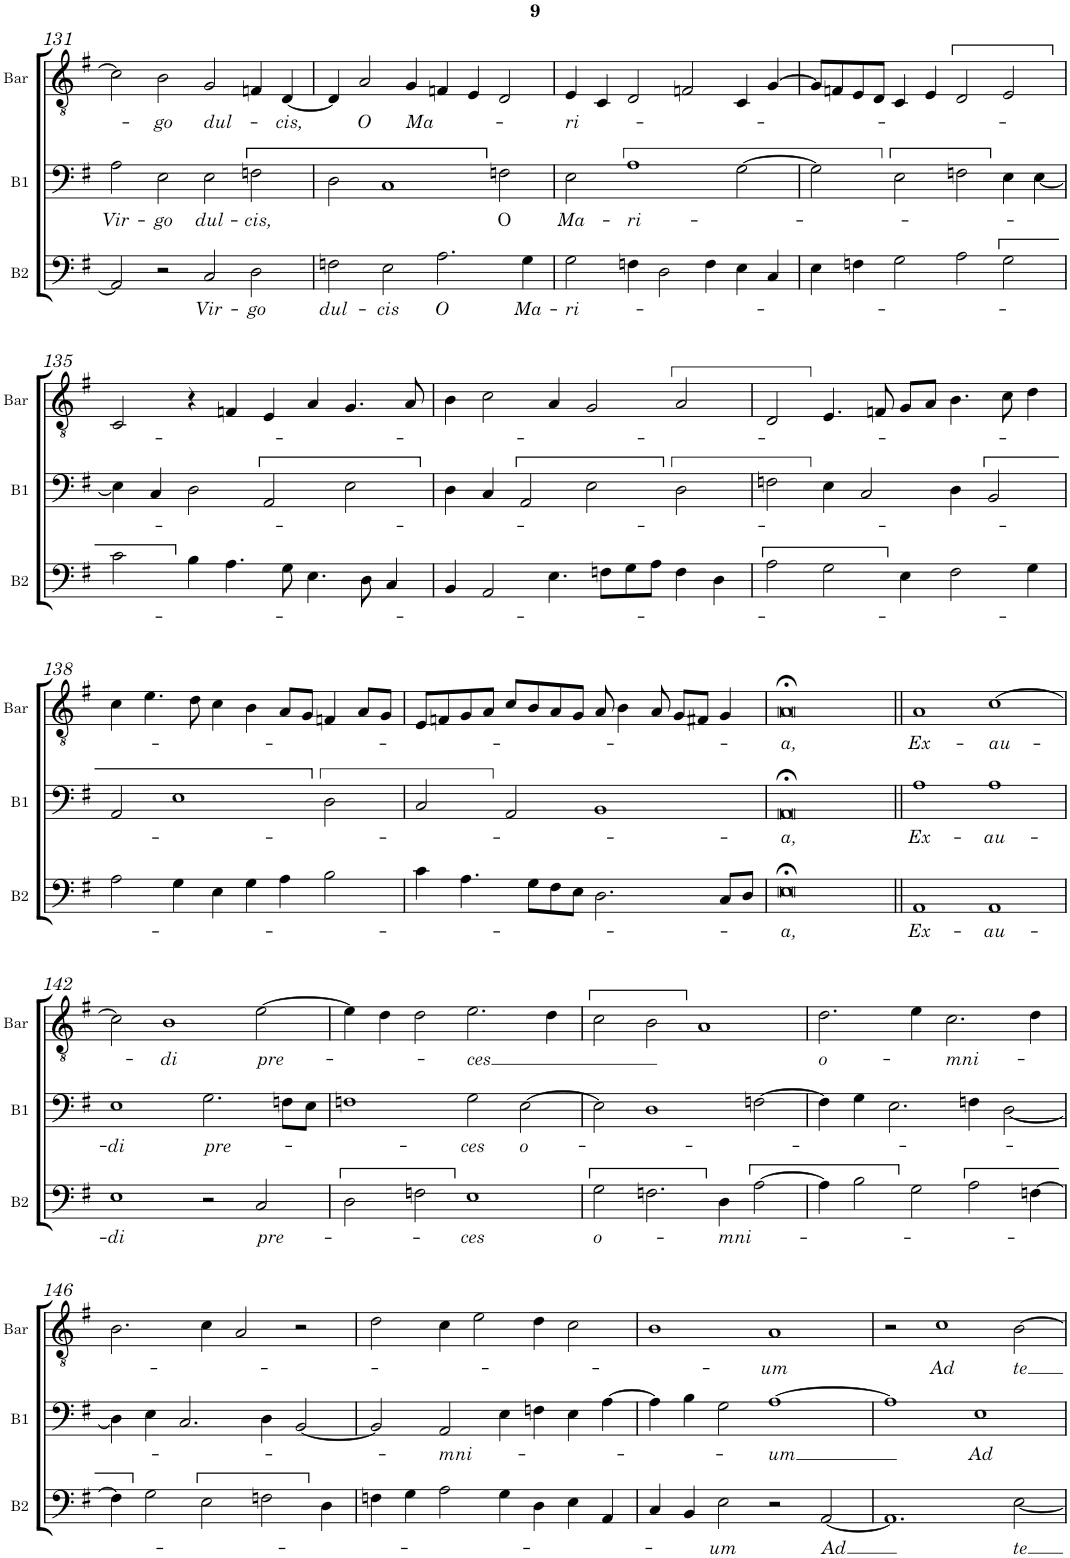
**kern	**text	**kern	**text	**kern	**text
*part3	*part3	*part2	*part2	*part1	*part1
*staff3	*staff3	*staff2	*staff2	*staff1	*staff1
*I"B2	*	*I"B1	*	*I"Bar	*
*I'B2	*	*I'B1	*	*I'Bar	*
!!LO:PB:g=z
*clefF4	*	*clefF4	*	*clefGv2	*
*k[f#]	*	*k[f#]	*	*k[f#]	*
*M4/2	*	*M4/2	*	*M4/2	*
=131	=131	=131	=131	=131	=131
!	!	!	!LO:LY:b	!	!
2AA/]	.	2A\	Vir-	2c\]	.
!	!	!	!LO:LY:b	!	!LO:LY:b
2r	.	2E\	-go	2B\	-go
!	!LO:LY:b	!	!LO:LY:b	!	!LO:LY:b
2C/	Vir-	2E\	dul-	2G/	dul-
!	!LO:LY:b	!	!LO:LY:b	!	!
2D\	-go	2Fn\	-cis,	4Fn/	.
!	!	!	!	!	!LO:LY:b
.	.	.	.	[<4D/	-cis,
=132	=132	=132	=132	=132	=132
!	!LO:LY:b	!	!	!	!
2Fn\	dul-	2D\	.	4D/]	.
!	!	!	!	!	!LO:LY:b
.	.	.	.	2A/	O
!	!LO:LY:b	!	!	!	!
2E\	-cis	1C	.	.	.
!	!	!	!	!	!LO:LY:b
.	.	.	.	4G/	Ma-
!	!LO:LY:b	!	!	!	!
2.A\	O	.	.	4Fn/	.
.	.	.	.	4E/	.
!	!	!	!LO:LY:b	!	!
.	.	2Fn\	O	2D/	.
!	!LO:LY:b	!	!	!	!
4G\	Ma-	.	.	.	.
=133	=133	=133	=133	=133	=133
!	!LO:LY:b	!	!LO:LY:b	!	!LO:LY:b
2G\	-ri-	2E\	Ma-	4E/	-ri-
.	.	.	.	4C/	.
!	!	!	!LO:LY:b	!	!
4Fn\	.	1A	-ri-	2D/	.
2D\	.	.	.	.	.
.	.	.	.	2Fn/	.
4F\	.	.	.	.	.
4E\	.	[>2G\	.	4C/	.
4C/	.	.	.	[>4G/	.
=134	=134	=134	=134	=134	=134
4E\	.	2G\]	.	8G/L]	.
.	.	.	.	8Fn/	.
4Fn\	.	.	.	8E/	.
.	.	.	.	8D/J	.
2G\	.	2E\	.	4C/	.
.	.	.	.	4E/	.
2A\	.	2Fn\	.	2D/	.
2G\	.	4E\	.	2E/	.
.	.	[<4E\	.	.	.
!!LO:LB:g=z
=135	=135	=135	=135	=135	=135
2c\	.	4E\]	.	2C/	.
.	.	4C/	.	.	.
4B\	.	2D\	.	4r	.
4.A\	.	.	.	4Fn/	.
.	.	2AA/	.	4E/	.
8G\	.	.	.	.	.
4.E\	.	.	.	4A/	.
.	.	2E\	.	4.G/	.
8D\	.	.	.	.	.
4C/	.	.	.	.	.
.	.	.	.	8A/	.
=136	=136	=136	=136	=136	=136
4BB/	.	4D\	.	4B\	.
2AA/	.	4C/	.	2c\	.
.	.	2AA/	.	.	.
4.E\	.	.	.	4A/	.
.	.	2E\	.	2G/	.
8Fn\L	.	.	.	.	.
8G\	.	.	.	.	.
8A\J	.	.	.	.	.
4F\	.	2D\	.	2A/	.
4D\	.	.	.	.	.
=137	=137	=137	=137	=137	=137
2A\	.	2Fn\	.	2D/	.
2G\	.	4E\	.	4.E/	.
.	.	2C/	.	.	.
.	.	.	.	8Fn/	.
4E\	.	.	.	8G/L	.
.	.	.	.	8A/J	.
2F#\	.	4D\	.	4.B\	.
.	.	2BB/	.	.	.
.	.	.	.	8c\	.
4G\	.	.	.	4d\	.
!!LO:LB:g=z
=138	=138	=138	=138	=138	=138
2A\	.	2AA/	.	4c\	.
.	.	.	.	4.e\	.
4G\	.	1E	.	.	.
.	.	.	.	8d\	.
4E\	.	.	.	4c\	.
4G\	.	.	.	4B\	.
4A\	.	.	.	8A/L	.
.	.	.	.	8G/J	.
2B\	.	2D\	.	4Fn/	.
.	.	.	.	8A/L	.
.	.	.	.	8G/J	.
=139	=139	=139	=139	=139	=139
4c\	.	2C/	.	8E/L	.
.	.	.	.	8Fn/	.
4.A\	.	.	.	8G/	.
.	.	.	.	8A/J	.
.	.	2AA/	.	8c/L	.
8G\L	.	.	.	8B/	.
8F#\	.	.	.	8A/	.
8E\J	.	.	.	8G/J	.
2.D\	.	1BB	.	8A/	.
.	.	.	.	4B\	.
.	.	.	.	8A/	.
.	.	.	.	8G/L	.
.	.	.	.	8F#X/J	.
8C/L	.	.	.	4G/	.
8D/J	.	.	.	.	.
=140	=140	=140	=140	=140	=140
!	!LO:LY:b	!	!LO:LY:b	!	!LO:LY:b
0E;<	-a,	0AA;<	-a,	0A;<	-a,
=141||	=141||	=141||	=141||	=141||	=141||
!	!LO:LY:b	!	!LO:LY:b	!	!LO:LY:b
1AA	Ex-	1A	Ex-	1A	Ex-
!	!LO:LY:b	!	!LO:LY:b	!	!LO:LY:b
1AA	-au-	1A	-au-	[1c	-au-
!!LO:LB:g=z
=142	=142	=142	=142	=142	=142
!	!LO:LY:b	!	!LO:LY:b	!	!
1E	-di	1E	-di	2c\]	.
!	!	!	!	!	!LO:LY:b
.	.	.	.	1B	-di
!	!	!	!LO:LY:b	!	!
2r	.	2.G\	pre-	.	.
!	!LO:LY:b	!	!	!	!LO:LY:b
2C/	pre-	.	.	[>2e\	pre-
.	.	8Fn\L	.	.	.
.	.	8E\J	.	.	.
=143	=143	=143	=143	=143	=143
2D\	.	1Fn	.	4e\]	.
.	.	.	.	4d\	.
2Fn\	.	.	.	2d\	.
!	!LO:LY:b	!	!LO:LY:b	!	!LO:LY:b
1E	-ces	2G\	-ces	2.e\	-ces
!	!	!	!LO:LY:b	!	!
.	.	[2E\	o-	.	.
.	.	.	.	4d\	.
=144	=144	=144	=144	=144	=144
!	!LO:LY:b	!	!	!	!
2G\	o-	2E\]	.	2c\	.
2.Fn\	.	1D	.	2B\	.
.	.	.	.	1A	.
!	!LO:LY:b	!	!	!	!
4D\	-mni-	.	.	.	.
[>2A\	.	[>2Fn\	.	.	.
=145	=145	=145	=145	=145	=145
!	!	!	!	!	!LO:LY:b
4A\]	.	4F\]	.	2.d\	o-
2B\	.	4G\	.	.	.
.	.	2.E\	.	.	.
2G\	.	.	.	4e\	.
!	!	!	!	!	!LO:LY:b
.	.	.	.	2.c\	-mni-
2A\	.	4Fn\	.	.	.
.	.	[<2D\	.	.	.
[>4Fn\	.	.	.	4d\	.
!!LO:LB:g=z
=146	=146	=146	=146	=146	=146
4F\]	.	4D\]	.	2.B\	.
2G\	.	4E\	.	.	.
.	.	2.C/	.	.	.
2E\	.	.	.	4c\	.
.	.	.	.	2A/	.
2Fn\	.	4D\	.	.	.
.	.	[<2BB/	.	2r	.
4D\	.	.	.	.	.
=147	=147	=147	=147	=147	=147
4Fn\	.	2BB/]	.	2d\	.
4G\	.	.	.	.	.
!	!	!	!LO:LY:b	!	!
2A\	.	2AA/	-mni-	4c\	.
.	.	.	.	2e\	.
4G\	.	4E\	.	.	.
4D\	.	4Fn\	.	4d\	.
4E\	.	4E\	.	2c\	.
4AA/	.	[>4A\	.	.	.
=148	=148	=148	=148	=148	=148
4C/	.	4A\]	.	1B	.
4BB/	.	4B\	.	.	.
!	!LO:LY:b	!	!	!	!
2E\	-um	2G\	.	.	.
!	!	!	!LO:LY:b	!	!LO:LY:b
2r	.	[1A	-um	1A	-um
!	!LO:LY:b	!	!	!	!
[2AA/	Ad	.	.	.	.
=149	=149	=149	=149	=149	=149
1.AA]	.	1A]	.	2r	.
!	!	!	!	!	!LO:LY:b
.	.	.	.	1c	Ad
!	!	!	!LO:LY:b	!	!
.	.	1E	Ad	.	.
!	!LO:LY:b	!	!	!	!LO:LY:b
[<2E\	te	.	.	[>2B\	te
=	=	=	=	=	=
*-	*-	*-	*-	*-	*-
